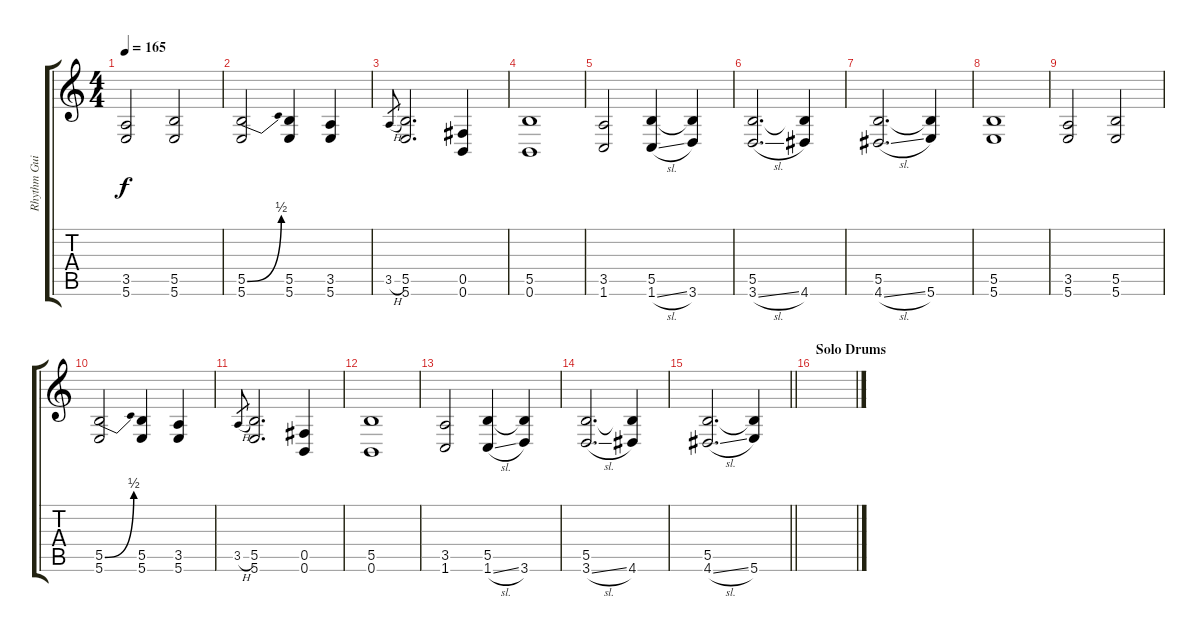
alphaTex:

\track ("Rhythm Guitar" "Rhythm Gui") {instrument overdrivenguitar}
\staff {score tabs}
\tuning (Db4 Ab3 E3 B2 Gb2 B1) {hide}
\ts (4 4)
\tempo 165
\clef g2
\ks c
(3.5 5.6).2{dy f} (5.5 5.6).2 |
(5.5{be (bend 0 0 60 2)} 5.6).2 (5.5 5.6).4 (3.5 5.6).4 |
3.5{h}.8{gr} (5.5 5.6).2{d} (0.5 0.6).4 |
(5.5 0.6).1 |
(3.5 1.6).2 (5.5 1.6{sl}).4 (5.5{t} 3.6).4 |
(5.5 3.6{sl}).2{d} (5.5{t} 4.6).4 |
(5.5 4.6{sl}).2{d} (5.5{t} 5.6).4 |
(5.5 5.6).1 |
(3.5 5.6).2 (5.5 5.6).2 |
(5.5{be (bend 0 0 60 2)} 5.6).2 (5.5 5.6).4 (3.5 5.6).4 |
3.5{h}.8{gr} (5.5 5.6).2{d} (0.5 0.6).4 |
(5.5 0.6).1 |
(3.5 1.6).2 (5.5 1.6{sl}).4 (5.5{t} 3.6).4 |
(5.5 3.6{sl}).2{d} (5.5{t} 4.6).4 |
\barLineRight lightlight
(5.5 4.6{sl}).2{d} (5.5{t} 5.6).4 |
\section ("" "Solo Drums")
